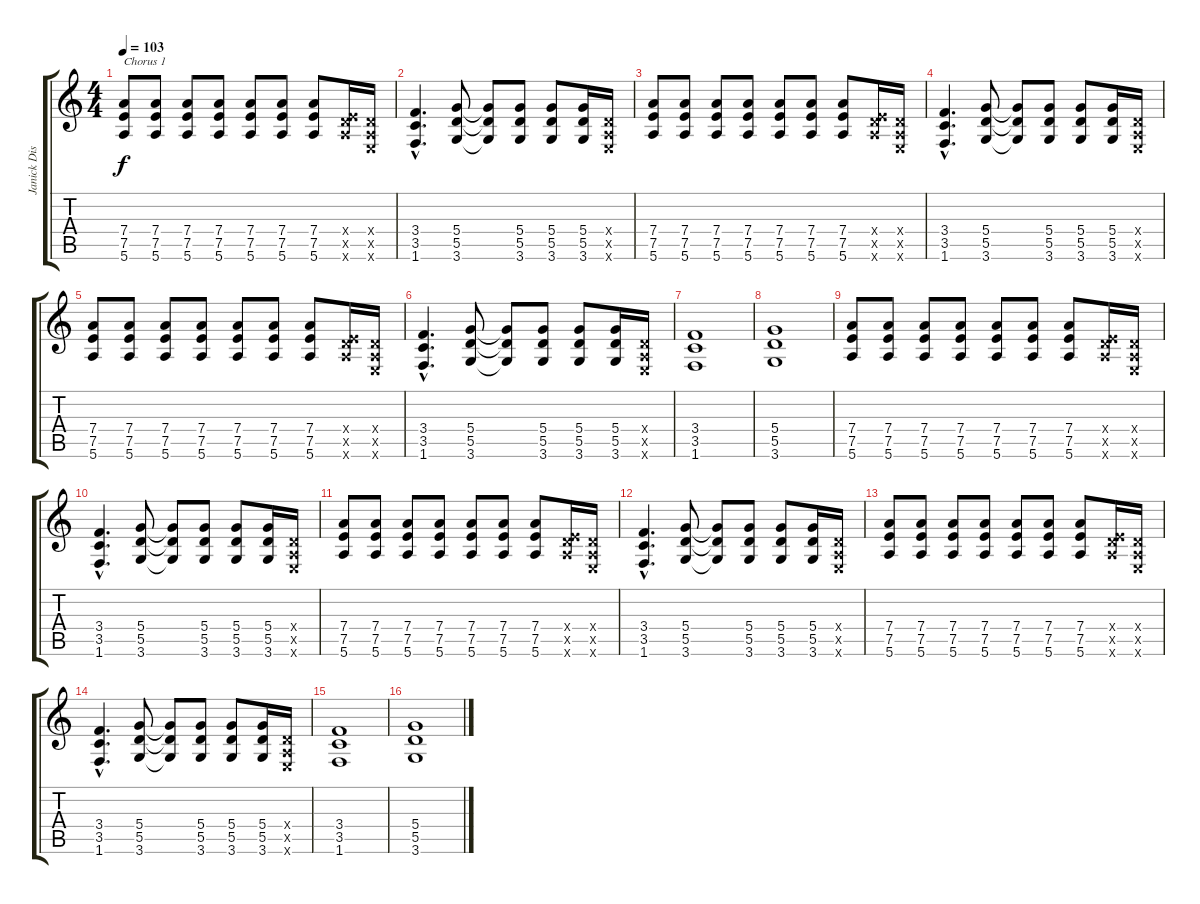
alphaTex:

\track ("Janick Distortion" "Janick Dis") {instrument distortionguitar}
\staff {score tabs}
\tuning (E4 B3 G3 D3 A2 E2) {hide}
\ts (4 4)
\tempo 103
\clef g2
\ks c
(7.4 7.5 5.6).8{txt "Chorus 1" dy f} (7.4 7.5 5.6).8 (7.4 7.5 5.6).8 (7.4 7.5 5.6).8 (7.4 7.5 5.6).8 (7.4 7.5 5.6).8 (7.4 7.5 5.6).8 (0.4{x} 7.5{x} 5.6{x}).16 (0.4{x} 0.5{x} 0.6{x}).16 |
(3.4{hac} 3.5{hac} 1.6{hac}).4{d} (5.4 5.5 3.6).8 (5.4{t} 5.5{t} 3.6{t}).8 (5.4 5.5 3.6).8 (5.4 5.5 3.6).8 (5.4 5.5 3.6).16 (0.4{x} 0.5{x} 0.6{x}).16 |
(7.4 7.5 5.6).8 (7.4 7.5 5.6).8 (7.4 7.5 5.6).8 (7.4 7.5 5.6).8 (7.4 7.5 5.6).8 (7.4 7.5 5.6).8 (7.4 7.5 5.6).8 (0.4{x} 7.5{x} 5.6{x}).16 (0.4{x} 0.5{x} 0.6{x}).16 |
(3.4{hac} 3.5{hac} 1.6{hac}).4{d} (5.4 5.5 3.6).8 (5.4{t} 5.5{t} 3.6{t}).8 (5.4 5.5 3.6).8 (5.4 5.5 3.6).8 (5.4 5.5 3.6).16 (0.4{x} 0.5{x} 0.6{x}).16 |
(7.4 7.5 5.6).8 (7.4 7.5 5.6).8 (7.4 7.5 5.6).8 (7.4 7.5 5.6).8 (7.4 7.5 5.6).8 (7.4 7.5 5.6).8 (7.4 7.5 5.6).8 (0.4{x} 7.5{x} 5.6{x}).16 (0.4{x} 0.5{x} 0.6{x}).16 |
(3.4{hac} 3.5{hac} 1.6{hac}).4{d} (5.4 5.5 3.6).8 (5.4{t} 5.5{t} 3.6{t}).8 (5.4 5.5 3.6).8 (5.4 5.5 3.6).8 (5.4 5.5 3.6).16 (0.4{x} 0.5{x} 0.6{x}).16 |
(3.4 3.5 1.6).1 |
(5.4 5.5 3.6).1 |
(7.4 7.5 5.6).8 (7.4 7.5 5.6).8 (7.4 7.5 5.6).8 (7.4 7.5 5.6).8 (7.4 7.5 5.6).8 (7.4 7.5 5.6).8 (7.4 7.5 5.6).8 (0.4{x} 7.5{x} 5.6{x}).16 (0.4{x} 0.5{x} 0.6{x}).16 |
(3.4{hac} 3.5{hac} 1.6{hac}).4{d} (5.4 5.5 3.6).8 (5.4{t} 5.5{t} 3.6{t}).8 (5.4 5.5 3.6).8 (5.4 5.5 3.6).8 (5.4 5.5 3.6).16 (0.4{x} 0.5{x} 0.6{x}).16 |
(7.4 7.5 5.6).8 (7.4 7.5 5.6).8 (7.4 7.5 5.6).8 (7.4 7.5 5.6).8 (7.4 7.5 5.6).8 (7.4 7.5 5.6).8 (7.4 7.5 5.6).8 (0.4{x} 7.5{x} 5.6{x}).16 (0.4{x} 0.5{x} 0.6{x}).16 |
(3.4{hac} 3.5{hac} 1.6{hac}).4{d} (5.4 5.5 3.6).8 (5.4{t} 5.5{t} 3.6{t}).8 (5.4 5.5 3.6).8 (5.4 5.5 3.6).8 (5.4 5.5 3.6).16 (0.4{x} 0.5{x} 0.6{x}).16 |
(7.4 7.5 5.6).8 (7.4 7.5 5.6).8 (7.4 7.5 5.6).8 (7.4 7.5 5.6).8 (7.4 7.5 5.6).8 (7.4 7.5 5.6).8 (7.4 7.5 5.6).8 (0.4{x} 7.5{x} 5.6{x}).16 (0.4{x} 0.5{x} 0.6{x}).16 |
(3.4{hac} 3.5{hac} 1.6{hac}).4{d} (5.4 5.5 3.6).8 (5.4{t} 5.5{t} 3.6{t}).8 (5.4 5.5 3.6).8 (5.4 5.5 3.6).8 (5.4 5.5 3.6).16 (0.4{x} 0.5{x} 0.6{x}).16 |
(3.4 3.5 1.6).1 |
(5.4 5.5 3.6).1
